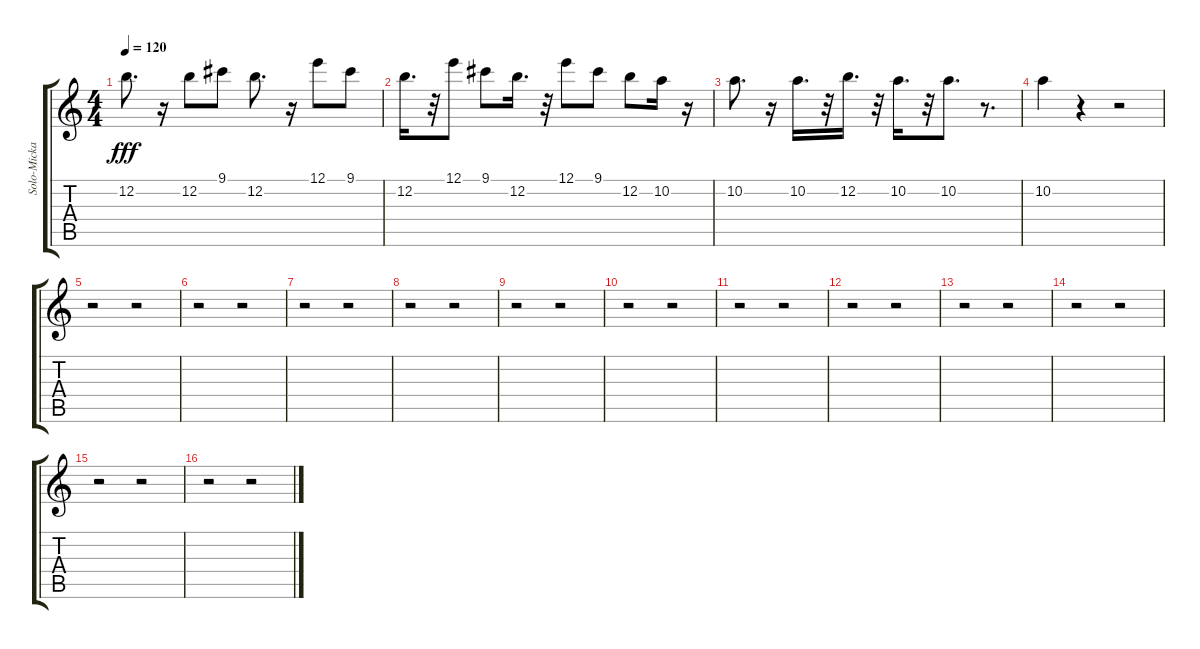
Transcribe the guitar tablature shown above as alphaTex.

\track ("Solo-Mickaël" "Solo-Micka") {instrument electricguitarjazz}
\staff {score tabs}
\tuning (E4 B3 G3 D3 A2 E2) {hide}
\ts (4 4)
\tempo 120
\clef g2
\ks c
12.2.8{d dy fff} r.16 12.2.8 9.1.8 12.2.8{d} r.16 12.1.8 9.1.8 |
12.2.16{d} r.32 12.1.8 9.1.8 12.2.16{d} r.32 12.1.8 9.1.8 12.2.8 10.2.16 r.16 |
10.2.8{d} r.16 10.2.16{d} r.32 12.2.16{d} r.32 10.2.16{d} r.32 10.2.8{d} r.8{d} |
10.2.4 r.4 r.2 |
r.2 r.2 |
r.2 r.2 |
r.2 r.2 |
r.2 r.2 |
r.2 r.2 |
r.2 r.2 |
r.2 r.2 |
r.2 r.2 |
r.2 r.2 |
r.2 r.2 |
r.2 r.2 |
r.2 r.2
